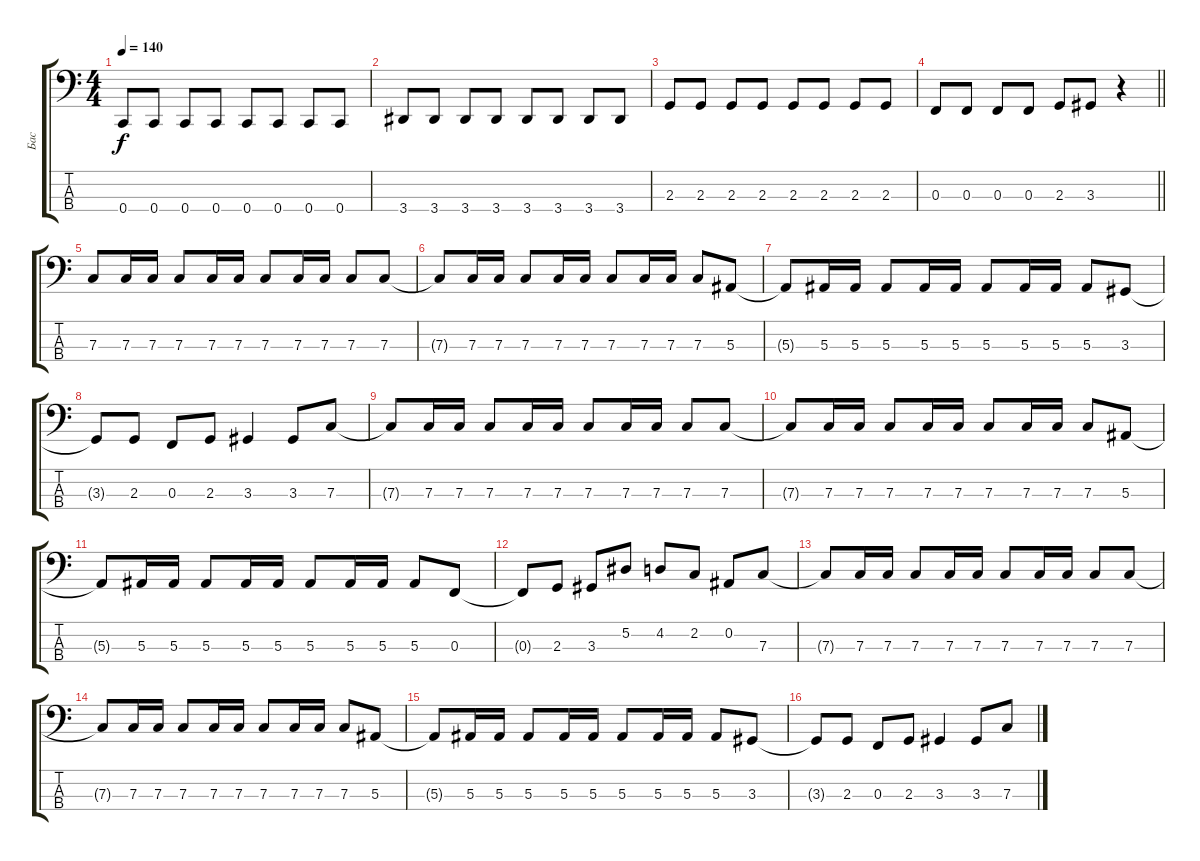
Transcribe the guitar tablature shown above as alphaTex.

\track ("Бас" "Бас") {instrument electricbassfinger}
\staff {score tabs}
\tuning (Eb2 Bb1 F1 C1) {hide}
\ts (4 4)
\tempo 140
\clef f4
\ks c
0.4.8{dy f} 0.4.8 0.4.8 0.4.8 0.4.8 0.4.8 0.4.8 0.4.8 |
3.4.8 3.4.8 3.4.8 3.4.8 3.4.8 3.4.8 3.4.8 3.4.8 |
2.3.8 2.3.8 2.3.8 2.3.8 2.3.8 2.3.8 2.3.8 2.3.8 |
\barLineRight lightlight
0.3.8 0.3.8 0.3.8 0.3.8 2.3.8 3.3.8 r.4 |
\section ("" "")
7.3.8 7.3.16 7.3.16 7.3.8 7.3.16 7.3.16 7.3.8 7.3.16 7.3.16 7.3.8 7.3.8 |
7.3{t}.8 7.3.16 7.3.16 7.3.8 7.3.16 7.3.16 7.3.8 7.3.16 7.3.16 7.3.8 5.3.8 |
5.3{t}.8 5.3.16 5.3.16 5.3.8 5.3.16 5.3.16 5.3.8 5.3.16 5.3.16 5.3.8 3.3.8 |
3.3{t}.8 2.3.8 0.3.8 2.3.8 3.3.4 3.3.8 7.3.8 |
7.3{t}.8 7.3.16 7.3.16 7.3.8 7.3.16 7.3.16 7.3.8 7.3.16 7.3.16 7.3.8 7.3.8 |
7.3{t}.8 7.3.16 7.3.16 7.3.8 7.3.16 7.3.16 7.3.8 7.3.16 7.3.16 7.3.8 5.3.8 |
5.3{t}.8 5.3.16 5.3.16 5.3.8 5.3.16 5.3.16 5.3.8 5.3.16 5.3.16 5.3.8 0.3.8 |
0.3{t}.8 2.3.8 3.3.8 5.2.8 4.2.8 2.2.8 0.2.8 7.3.8 |
7.3{t}.8 7.3.16 7.3.16 7.3.8 7.3.16 7.3.16 7.3.8 7.3.16 7.3.16 7.3.8 7.3.8 |
7.3{t}.8 7.3.16 7.3.16 7.3.8 7.3.16 7.3.16 7.3.8 7.3.16 7.3.16 7.3.8 5.3.8 |
5.3{t}.8 5.3.16 5.3.16 5.3.8 5.3.16 5.3.16 5.3.8 5.3.16 5.3.16 5.3.8 3.3.8 |
3.3{t}.8 2.3.8 0.3.8 2.3.8 3.3.4 3.3.8 7.3.8
